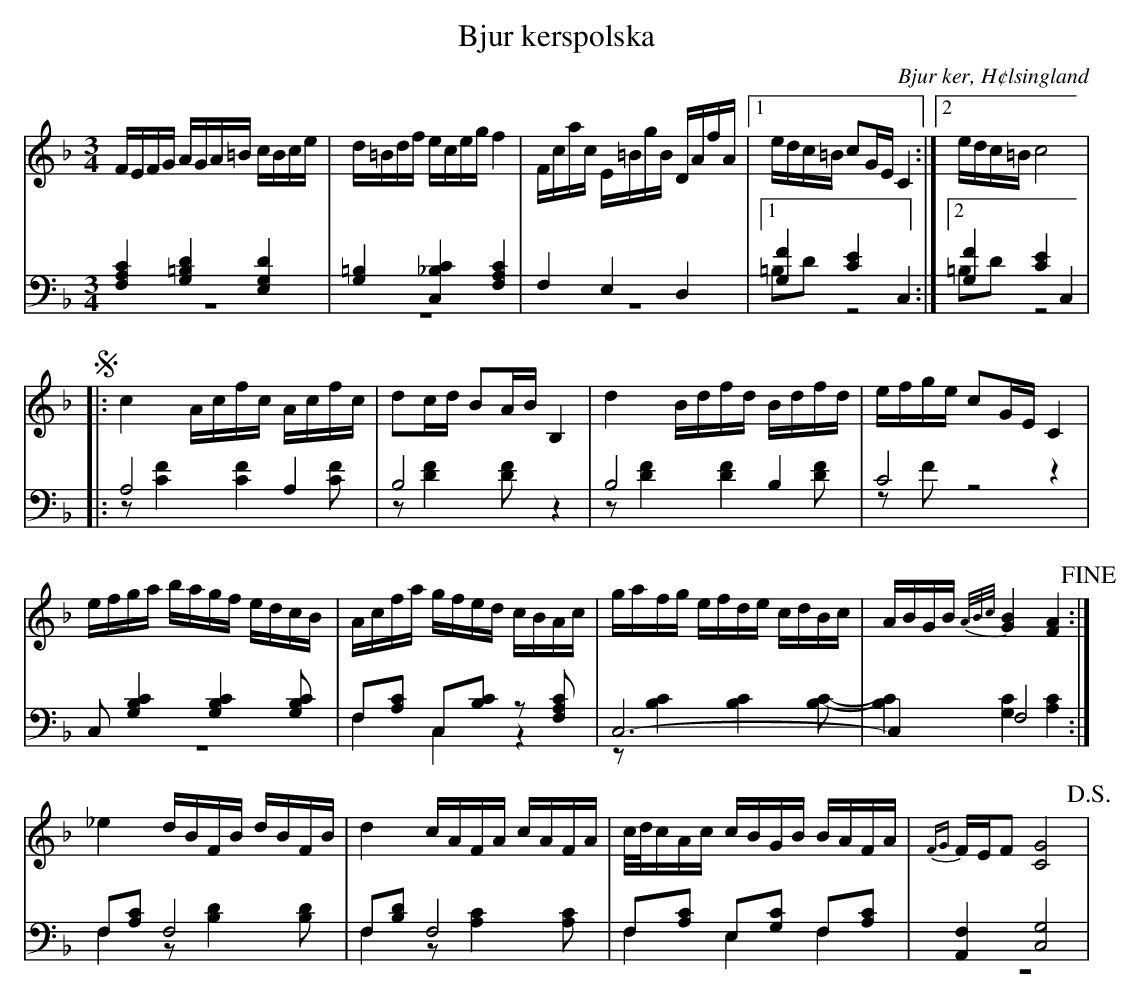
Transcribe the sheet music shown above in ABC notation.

X:1
T: Bjur kerspolska
O: Bjur ker, H¢lsingland
M: 3/4
L: 1/16
K: F
V:1
V:2
V:3 merge
V:1
FEFG AGA=B cBce|d=Bdf eceg f4|Fcac E=BgB DAfA|1 edc=B c2GE C4:|2 edc=B c8 |
!segno! |:c4 Acfc Acfc|d2cd B2AB B,4|d4 Bdfd Bdfd|efge c2GE C4|
efga bagf edcB|Acfa gfed cBAc|gafg efde cdBc|ABGB {A/B/c/}[G4B4] [F4A4] !fine!:|
_e4 dBFB dBFB|d4 cAFA cAFA|c/d/cAc cBGB BAFA|{FG}FEF2 [C8G8] !D.S.!|
V:2 clef=bass
[F,4A,4C4] [G,4=B,4D4] [E,4G,4D4]|[G,4=B,4] [C,4_B,4C4] [F,4A,4C4]|F,4 E,4 D,4|1 [G,4F4] [C4E4] C,4:|2 [G,4F4] [C4E4] C,4 |
|:A,8 A,4|B,8 z4|B,8  B,4|C8 z4|
C,2 [G,4B,4C4] [G,4B,4C4] [G,2B,2C2]|F,2[A,2C2] C,2[B,2C2] z2 [F,2A,2C2]|C,12-|C,4 F,8:|
F,2[A,2C2] F,8|F,2[B,2D2] F,8|F,2[A,2C2] E,2[G,2C2] F,2[A,2C2]|[A,,4F,4] [C,8G,8] |
V:3 clef=bass
z12|z12|z12|1 =B,2D2 z8:|2 =B,2D2 z8|
|:z2 [C4F4] [C4F4] [C2F2]|z2 [D4F4] [D2F2] z4|z2 [D4F4] [D4F4] [D2F2]|z2 F2 z8|
z12|F,4 C,4 z4|z2 [B,4C4] [B,4C4] [B,2C2]-|[B,4C4] [G,4C4] [A,4C4]:|
F,4 z2 [B,4D4] [B,2D2]|F,4 z2 [A,4C4] [A,2C2]|F,4 E,4 F,4|z12|
